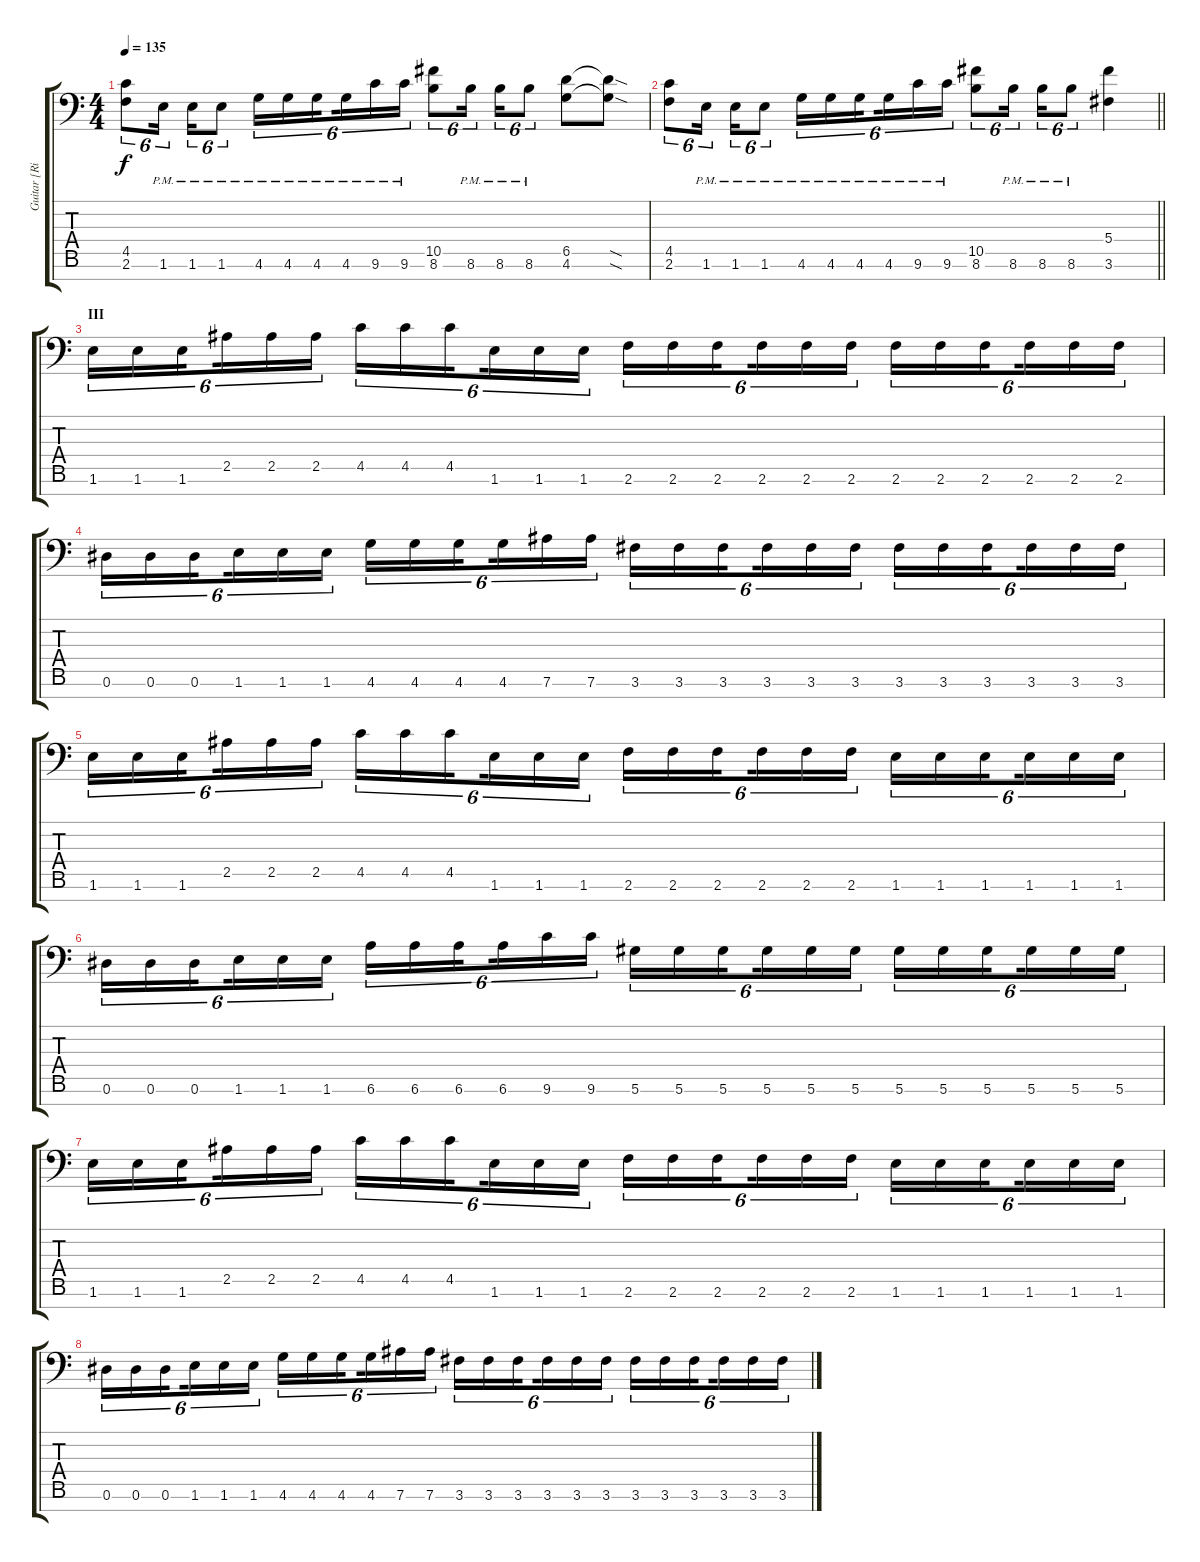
\track ("Guitar [Right]" "Guitar [Ri") {instrument distortionguitar}
\staff {score tabs}
\tuning (Eb4 Bb3 Gb3 Db3 Ab2 Eb2 Bb1) {hide}
\ts (4 4)
\tempo 135
\clef f4
\ks c
(4.5 2.6).8{tu (6 4) dy f} 1.6{pm}.16{tu (6 4) beam splitsecondary} 1.6{pm}.16{tu (6 4)} 1.6{pm}.8{tu (6 4)} 4.6{pm}.16{tu (6 4)} 4.6{pm}.16{tu (6 4)} 4.6{pm}.16{tu (6 4) beam splitsecondary} 4.6{pm}.16{tu (6 4)} 9.6{pm}.16{tu (6 4)} 9.6{pm}.16{tu (6 4)} (10.5 8.6).8{tu (6 4)} 8.6{pm}.16{tu (6 4) beam splitsecondary} 8.6{pm}.16{tu (6 4)} 8.6{pm}.8{tu (6 4)} (6.5 4.6).8 (6.5{sod t} 4.6{sod t}).8 |
\barLineRight lightlight
(4.5 2.6).8{tu (6 4)} 1.6{pm}.16{tu (6 4) beam splitsecondary} 1.6{pm}.16{tu (6 4)} 1.6{pm}.8{tu (6 4)} 4.6{pm}.16{tu (6 4)} 4.6{pm}.16{tu (6 4)} 4.6{pm}.16{tu (6 4) beam splitsecondary} 4.6{pm}.16{tu (6 4)} 9.6{pm}.16{tu (6 4)} 9.6{pm}.16{tu (6 4)} (10.5 8.6).8{tu (6 4)} 8.6{pm}.16{tu (6 4) beam splitsecondary} 8.6{pm}.16{tu (6 4)} 8.6{pm}.8{tu (6 4)} (5.4 3.6).4 |
\section ("" "III")
1.6.16{tu (6 4)} 1.6.16{tu (6 4)} 1.6.16{tu (6 4) beam splitsecondary} 2.5.16{tu (6 4)} 2.5.16{tu (6 4)} 2.5.16{tu (6 4)} 4.5.16{tu (6 4)} 4.5.16{tu (6 4)} 4.5.16{tu (6 4) beam splitsecondary} 1.6.16{tu (6 4)} 1.6.16{tu (6 4)} 1.6.16{tu (6 4)} 2.6.16{tu (6 4)} 2.6.16{tu (6 4)} 2.6.16{tu (6 4) beam splitsecondary} 2.6.16{tu (6 4)} 2.6.16{tu (6 4)} 2.6.16{tu (6 4)} 2.6.16{tu (6 4)} 2.6.16{tu (6 4)} 2.6.16{tu (6 4) beam splitsecondary} 2.6.16{tu (6 4)} 2.6.16{tu (6 4)} 2.6.16{tu (6 4)} |
0.6.16{tu (6 4)} 0.6.16{tu (6 4)} 0.6.16{tu (6 4) beam splitsecondary} 1.6.16{tu (6 4)} 1.6.16{tu (6 4)} 1.6.16{tu (6 4)} 4.6.16{tu (6 4)} 4.6.16{tu (6 4)} 4.6.16{tu (6 4) beam splitsecondary} 4.6.16{tu (6 4)} 7.6.16{tu (6 4)} 7.6.16{tu (6 4)} 3.6.16{tu (6 4)} 3.6.16{tu (6 4)} 3.6.16{tu (6 4) beam splitsecondary} 3.6.16{tu (6 4)} 3.6.16{tu (6 4)} 3.6.16{tu (6 4)} 3.6.16{tu (6 4)} 3.6.16{tu (6 4)} 3.6.16{tu (6 4) beam splitsecondary} 3.6.16{tu (6 4)} 3.6.16{tu (6 4)} 3.6.16{tu (6 4)} |
1.6.16{tu (6 4)} 1.6.16{tu (6 4)} 1.6.16{tu (6 4) beam splitsecondary} 2.5.16{tu (6 4)} 2.5.16{tu (6 4)} 2.5.16{tu (6 4)} 4.5.16{tu (6 4)} 4.5.16{tu (6 4)} 4.5.16{tu (6 4) beam splitsecondary} 1.6.16{tu (6 4)} 1.6.16{tu (6 4)} 1.6.16{tu (6 4)} 2.6.16{tu (6 4)} 2.6.16{tu (6 4)} 2.6.16{tu (6 4) beam splitsecondary} 2.6.16{tu (6 4)} 2.6.16{tu (6 4)} 2.6.16{tu (6 4)} 1.6.16{tu (6 4)} 1.6.16{tu (6 4)} 1.6.16{tu (6 4) beam splitsecondary} 1.6.16{tu (6 4)} 1.6.16{tu (6 4)} 1.6.16{tu (6 4)} |
0.6.16{tu (6 4)} 0.6.16{tu (6 4)} 0.6.16{tu (6 4) beam splitsecondary} 1.6.16{tu (6 4)} 1.6.16{tu (6 4)} 1.6.16{tu (6 4)} 6.6.16{tu (6 4)} 6.6.16{tu (6 4)} 6.6.16{tu (6 4) beam splitsecondary} 6.6.16{tu (6 4)} 9.6.16{tu (6 4)} 9.6.16{tu (6 4)} 5.6.16{tu (6 4)} 5.6.16{tu (6 4)} 5.6.16{tu (6 4) beam splitsecondary} 5.6.16{tu (6 4)} 5.6.16{tu (6 4)} 5.6.16{tu (6 4)} 5.6.16{tu (6 4)} 5.6.16{tu (6 4)} 5.6.16{tu (6 4) beam splitsecondary} 5.6.16{tu (6 4)} 5.6.16{tu (6 4)} 5.6.16{tu (6 4)} |
1.6.16{tu (6 4)} 1.6.16{tu (6 4)} 1.6.16{tu (6 4) beam splitsecondary} 2.5.16{tu (6 4)} 2.5.16{tu (6 4)} 2.5.16{tu (6 4)} 4.5.16{tu (6 4)} 4.5.16{tu (6 4)} 4.5.16{tu (6 4) beam splitsecondary} 1.6.16{tu (6 4)} 1.6.16{tu (6 4)} 1.6.16{tu (6 4)} 2.6.16{tu (6 4)} 2.6.16{tu (6 4)} 2.6.16{tu (6 4) beam splitsecondary} 2.6.16{tu (6 4)} 2.6.16{tu (6 4)} 2.6.16{tu (6 4)} 1.6.16{tu (6 4)} 1.6.16{tu (6 4)} 1.6.16{tu (6 4) beam splitsecondary} 1.6.16{tu (6 4)} 1.6.16{tu (6 4)} 1.6.16{tu (6 4)} |
0.6.16{tu (6 4)} 0.6.16{tu (6 4)} 0.6.16{tu (6 4) beam splitsecondary} 1.6.16{tu (6 4)} 1.6.16{tu (6 4)} 1.6.16{tu (6 4)} 4.6.16{tu (6 4)} 4.6.16{tu (6 4)} 4.6.16{tu (6 4) beam splitsecondary} 4.6.16{tu (6 4)} 7.6.16{tu (6 4)} 7.6.16{tu (6 4)} 3.6.16{tu (6 4)} 3.6.16{tu (6 4)} 3.6.16{tu (6 4) beam splitsecondary} 3.6.16{tu (6 4)} 3.6.16{tu (6 4)} 3.6.16{tu (6 4)} 3.6.16{tu (6 4)} 3.6.16{tu (6 4)} 3.6.16{tu (6 4) beam splitsecondary} 3.6.16{tu (6 4)} 3.6.16{tu (6 4)} 3.6.16{tu (6 4)}
